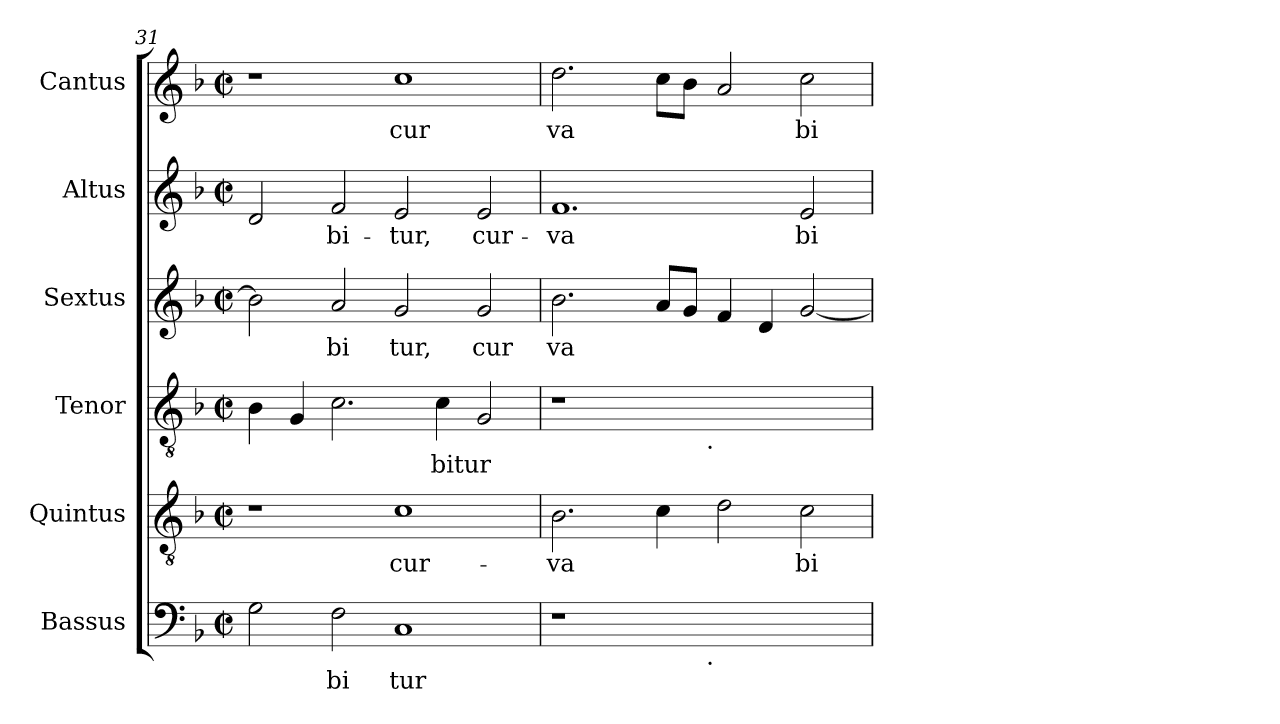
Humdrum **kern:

**kern	**text	**kern	**text	**kern	**text	**kern	**text	**kern	**text	**kern	**text
*part6	*part6	*part5	*part5	*part4	*part4	*part3	*part3	*part2	*part2	*part1	*part1
*staff6	*staff6	*staff5	*staff5	*staff4	*staff4	*staff3	*staff3	*staff2	*staff2	*staff1	*staff1
*I"Bassus	*	*I"Quintus	*	*I"Tenor	*	*I"Sextus	*	*I"Altus	*	*I"Cantus	*
*clefF4	*	*clefGv2	*	*clefGv2	*	*clefG2	*	*clefG2	*	*clefG2	*
*k[b-]	*	*k[b-]	*	*k[b-]	*	*k[b-]	*	*k[b-]	*	*k[b-]	*
*F:	*	*F:	*	*F:	*	*F:	*	*F:	*	*F:	*
*M2/2	*	*M2/2	*	*M2/2	*	*M2/2	*	*M2/2	*	*M2/2	*
*met(c|)	*	*met(c|)	*	*met(c|)	*	*met(c|)	*	*met(c|)	*	*met(c|)	*
=31	=31	=31	=31	=31	=31	=31	=31	=31	=31	=31	=31
!	!LO:LY:b:cj	!	!	!	!LO:LY:b:cj	!	!LO:LY:b:cj	!	!LO:LY:b:cj	!	!
2G\	.	1r	.	4B-\	.	2b-\]	.	2d/	--	1r	.
!	!	!	!	!	!LO:LY:b:cj	!	!	!	!	!	!
.	.	.	.	4G/	.	.	.	.	.	.	.
!	!LO:LY:b:cj	!	!	!	!LO:LY:b:cj	!	!LO:LY:b:cj	!	!LO:LY:b:cj	!	!
2F\	bi	.	.	2.c\	.	2a/	bi	2f/	-bi-	.	.
!	!LO:LY:b:cj	!	!LO:LY:b:cj	!	!	!	!LO:LY:b:cj	!	!LO:LY:b:cj	!	!LO:LY:b:cj
1C	tur	1c	cur-	.	.	2g/	tur,	2e/	-tur,	1cc	cur
!	!	!	!	!	!LO:LY:b:cj	!	!	!	!	!	!
.	.	.	.	4c\	bitur	.	.	.	.	.	.
!	!	!	!	!	!LO:LY:b:cj	!	!LO:LY:b:cj	!	!LO:LY:b:cj	!	!
.	.	.	.	2G/	.	2g/	cur	2e/	cur-	.	.
!!LO:PB:g=z
=32	=32	=32	=32	=32	=32	=32	=32	=32	=32	=32	=32
!	!	!	!LO:LY:b:cj	!	!	!	!LO:LY:b:cj	!	!LO:LY:b:cj	!	!LO:LY:b:cj
*^	*	*	*	*^	*	*	*	*	*	*	*
1r	2ryy	.	2.B-\	-va	1r	2ryy	.	2.b-\	va	1.f	-va	2.dd\	va
.	4...ryy	.	.	.	.	4...ryy	.	.	.	.	.	.	.
!	!	!	!	!LO:LY:b:cj	!	!	!	!	!LO:LY:b:cj	!	!	!	!LO:LY:b:cj
.	.	.	4c\	.	.	.	.	8a/L	.	.	.	8cc\L	.
!	!	!	!	!	!	!	!	!	!LO:LY:b:cj	!	!	!	!LO:LY:b:cj
.	.	.	.	.	.	.	.	8g/J	.	.	.	8b-\J	.
!	!	!	!	!	!	!LO:TX:b:t=.	!	!	!	!	!	!	!
!	!LO:TX:b:t=.	!	!	!	!	!	!	!	!	!	!	!	!
.	1ryy	.	.	.	.	1ryy	.	.	.	.	.	.	.
!	!	!	!	!LO:LY:b:cj	!	!	!	!	!LO:LY:b:cj	!	!	!	!LO:LY:b:cj
1ryy	.	.	2d\	.	1ryy	.	.	4f/	.	.	.	2a/	.
!	!	!	!	!	!	!	!	!	!LO:LY:b:cj	!	!	!	!
.	.	.	.	.	.	.	.	4d/	.	.	.	.	.
!	!	!	!	!LO:LY:b:cj	!	!	!	!	!LO:LY:b:cj	!	!LO:LY:b:cj	!	!LO:LY:b:cj
.	.	.	2c\	bi	.	.	.	[<2g/	.	2e/	bi	2cc\	bi
.	32ryy	.	.	.	.	32ryy	.	.	.	.	.	.	.
*v	*v	*	*	*	*v	*v	*	*	*	*	*	*	*
=	=	=	=	=	=	=	=	=	=	=	=
*-	*-	*-	*-	*-	*-	*-	*-	*-	*-	*-	*-
